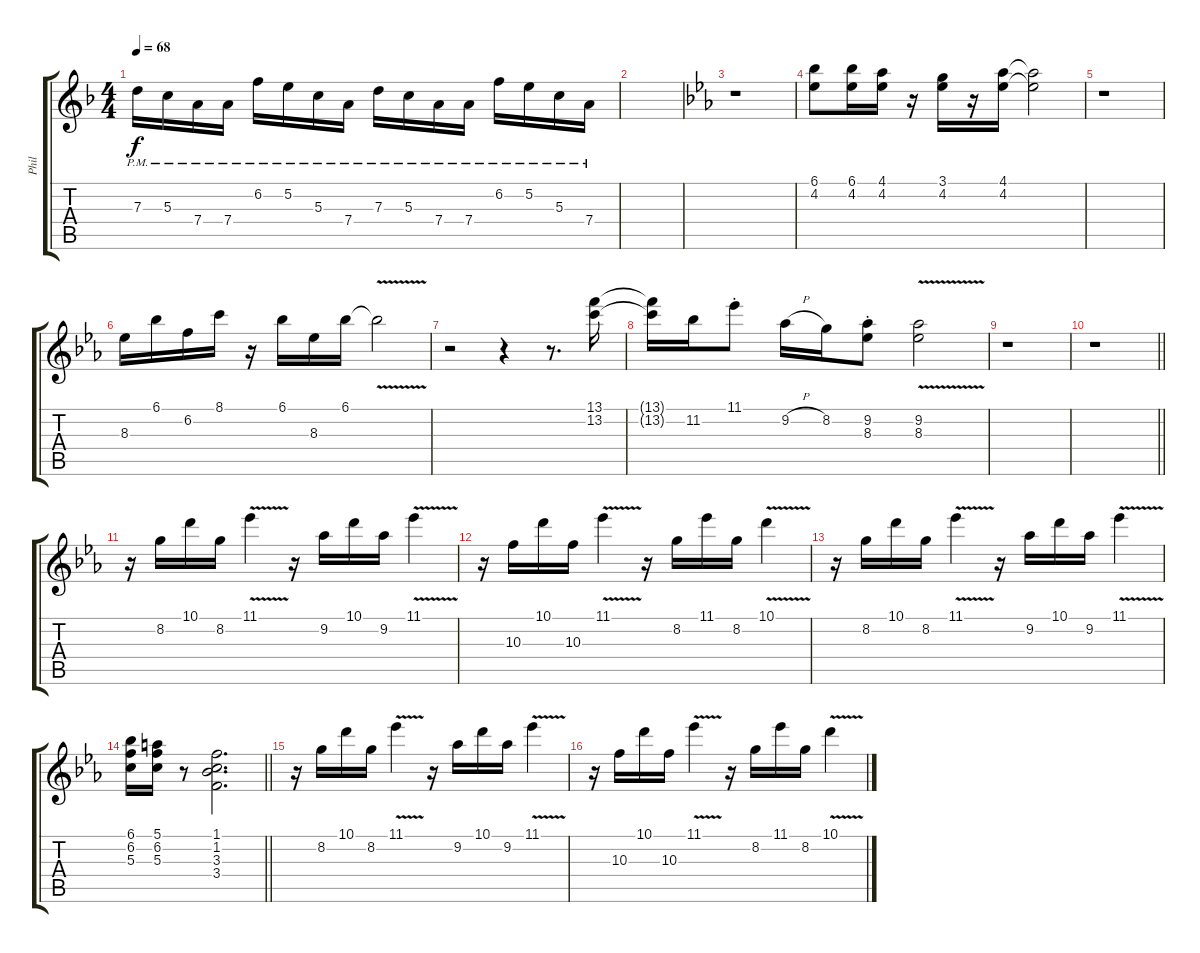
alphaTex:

\track ("Phil" "Phil") {instrument electricguitarclean}
\staff {score tabs}
\tuning (E4 B3 G3 D3 A2 E2) {hide}
\ts (4 4)
\tempo 68
\clef g2
\ks dminor
7.3{pm}.16{dy f} 5.3{pm}.16 7.4{pm}.16 7.4{pm}.16 6.2{pm}.16 5.2{pm}.16 5.3{pm}.16 7.4{pm}.16 7.3{pm}.16 5.3{pm}.16 7.4{pm}.16 7.4{pm}.16 6.2{pm}.16 5.2{pm}.16 5.3{pm}.16 7.4{pm}.16 |
|
\ks eb
r.1 |
(6.1 4.2).8{volume 13 instrument distortionguitar} (6.1 4.2).16 (4.1 4.2).16 r.16 (3.1 4.2).16 r.16 (4.1 4.2).16 (4.1{t} 4.2{t}).2 |
r.1 |
8.3.16 6.1.16 6.2.16 8.1.16 r.16 6.1.16 8.3.16 6.1.16 6.1{v t}.2 |
r.2 r.4 r.8{d} (13.1 13.2).16 |
(13.1{t} 13.2{t}).16 11.2.16 11.1{st}.8 9.2{h}.16 8.2.16 (9.2{st} 8.3{st}).8 (9.2{v} 8.3{v}).2 |
r.1 |
\barLineRight lightlight
r.1 |
r.16 8.2.16 10.1.16 8.2.16 11.1{v}.4 r.16 9.2.16 10.1.16 9.2.16 11.1{v}.4 |
r.16 10.3.16 10.1.16 10.3.16 11.1{v}.4 r.16 8.2.16 11.1.16 8.2.16 10.1{v}.4 |
r.16 8.2.16 10.1.16 8.2.16 11.1{v}.4 r.16 9.2.16 10.1.16 9.2.16 11.1{v}.4 |
\barLineRight lightlight
(6.1 6.2 5.3).16 (5.1 6.2 5.3).16 r.8 (1.1 1.2 3.3 3.4).2{d} |
r.16 8.2.16 10.1.16 8.2.16 11.1{v}.4 r.16 9.2.16 10.1.16 9.2.16 11.1{v}.4 |
r.16 10.3.16 10.1.16 10.3.16 11.1{v}.4 r.16 8.2.16 11.1.16 8.2.16 10.1{v}.4
